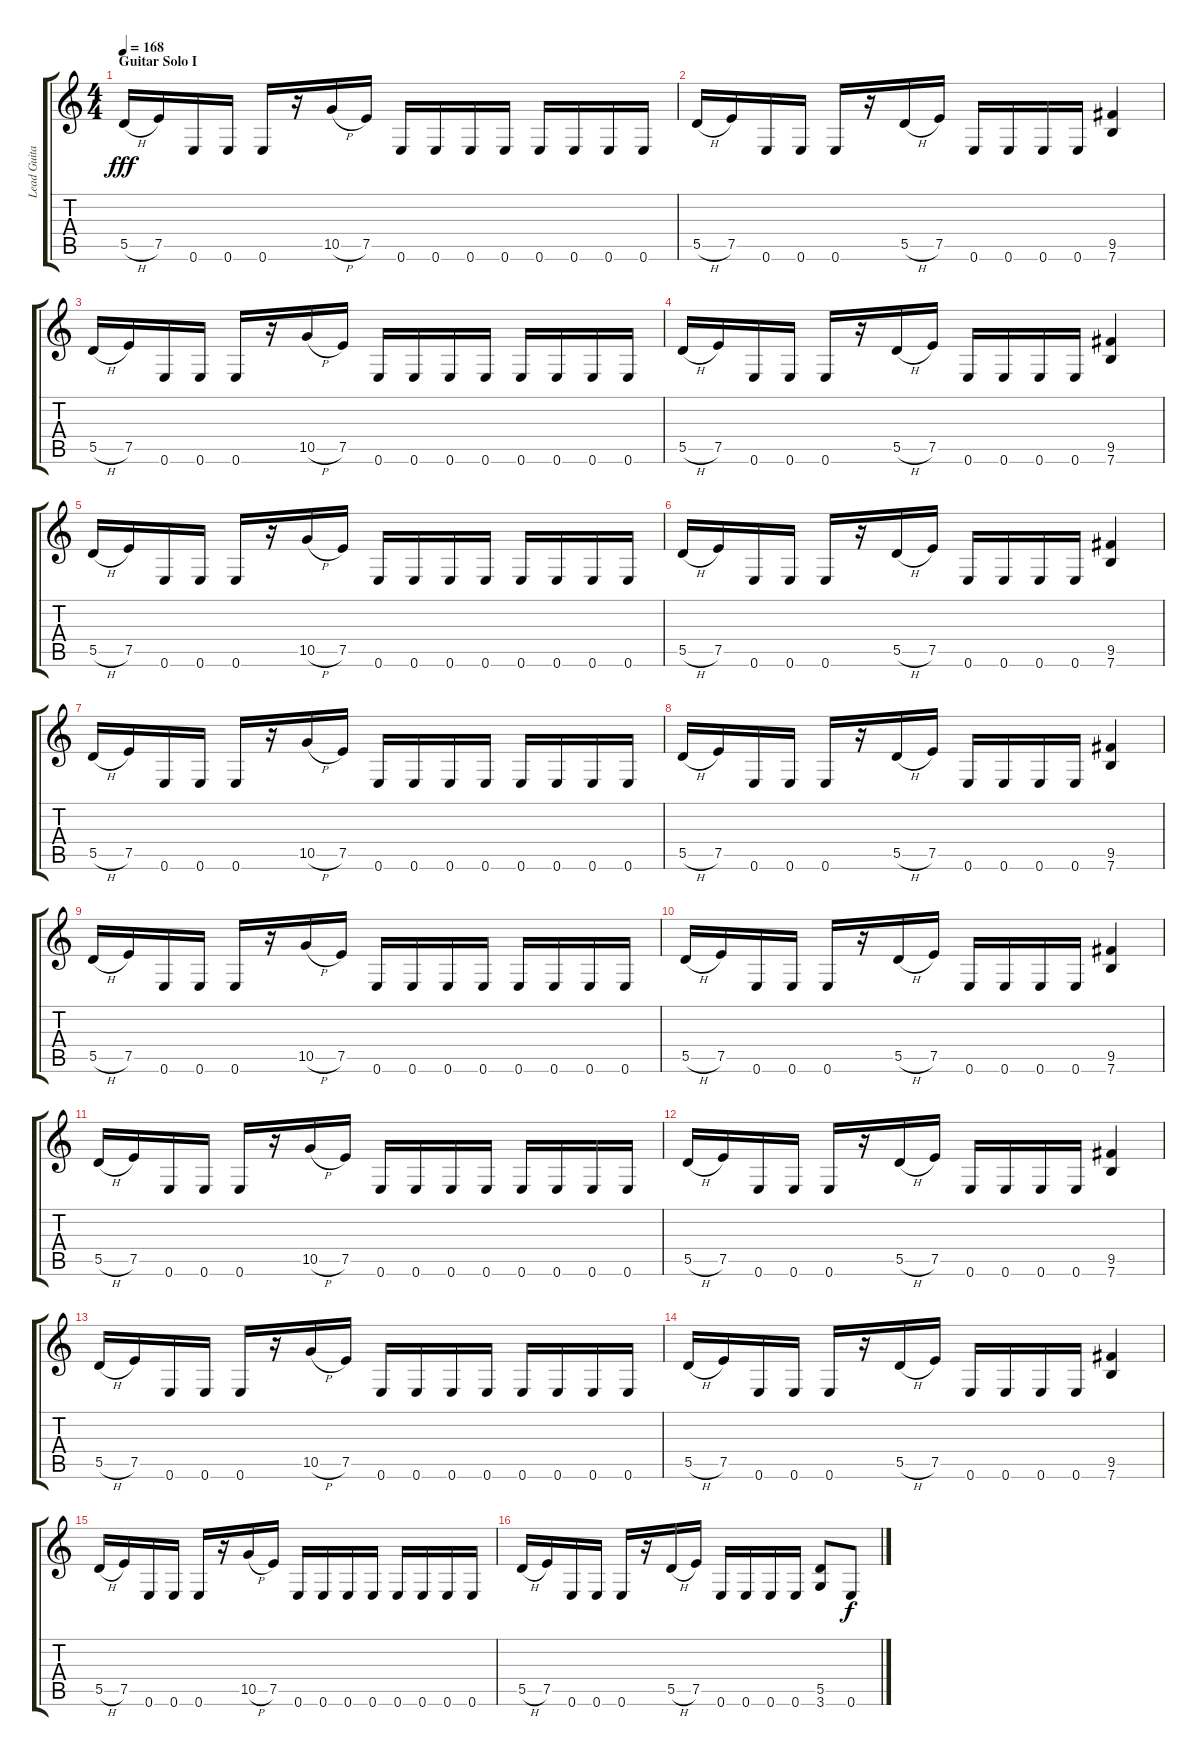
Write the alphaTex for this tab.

\track ("Lead Guitar (Marty Friedman)" "Lead Guita") {instrument distortionguitar}
\staff {score tabs}
\tuning (E4 B3 G3 D3 A2 E2) {hide}
\ts (4 4)
\section ("" "Guitar Solo I")
\tempo 168
\clef g2
\ks c
5.5{h}.16{dy fff} 7.5.16 0.6.16 0.6.16 0.6.16 r.16 10.5{h}.16 7.5.16 0.6.16 0.6.16 0.6.16 0.6.16 0.6.16 0.6.16 0.6.16 0.6.16 |
5.5{h}.16 7.5.16 0.6.16 0.6.16 0.6.16 r.16 5.5{h}.16 7.5.16 0.6.16 0.6.16 0.6.16 0.6.16 (9.5 7.6).4 |
5.5{h}.16 7.5.16 0.6.16 0.6.16 0.6.16 r.16 10.5{h}.16 7.5.16 0.6.16 0.6.16 0.6.16 0.6.16 0.6.16 0.6.16 0.6.16 0.6.16 |
5.5{h}.16 7.5.16 0.6.16 0.6.16 0.6.16 r.16 5.5{h}.16 7.5.16 0.6.16 0.6.16 0.6.16 0.6.16 (9.5 7.6).4 |
5.5{h}.16 7.5.16 0.6.16 0.6.16 0.6.16 r.16 10.5{h}.16 7.5.16 0.6.16 0.6.16 0.6.16 0.6.16 0.6.16 0.6.16 0.6.16 0.6.16 |
5.5{h}.16 7.5.16 0.6.16 0.6.16 0.6.16 r.16 5.5{h}.16 7.5.16 0.6.16 0.6.16 0.6.16 0.6.16 (9.5 7.6).4 |
5.5{h}.16 7.5.16 0.6.16 0.6.16 0.6.16 r.16 10.5{h}.16 7.5.16 0.6.16 0.6.16 0.6.16 0.6.16 0.6.16 0.6.16 0.6.16 0.6.16 |
5.5{h}.16 7.5.16 0.6.16 0.6.16 0.6.16 r.16 5.5{h}.16 7.5.16 0.6.16 0.6.16 0.6.16 0.6.16 (9.5 7.6).4 |
5.5{h}.16 7.5.16 0.6.16 0.6.16 0.6.16 r.16 10.5{h}.16 7.5.16 0.6.16 0.6.16 0.6.16 0.6.16 0.6.16 0.6.16 0.6.16 0.6.16 |
5.5{h}.16 7.5.16 0.6.16 0.6.16 0.6.16 r.16 5.5{h}.16 7.5.16 0.6.16 0.6.16 0.6.16 0.6.16 (9.5 7.6).4 |
5.5{h}.16 7.5.16 0.6.16 0.6.16 0.6.16 r.16 10.5{h}.16 7.5.16 0.6.16 0.6.16 0.6.16 0.6.16 0.6.16 0.6.16 0.6.16 0.6.16 |
5.5{h}.16 7.5.16 0.6.16 0.6.16 0.6.16 r.16 5.5{h}.16 7.5.16 0.6.16 0.6.16 0.6.16 0.6.16 (9.5 7.6).4 |
5.5{h}.16 7.5.16 0.6.16 0.6.16 0.6.16 r.16 10.5{h}.16 7.5.16 0.6.16 0.6.16 0.6.16 0.6.16 0.6.16 0.6.16 0.6.16 0.6.16 |
5.5{h}.16 7.5.16 0.6.16 0.6.16 0.6.16 r.16 5.5{h}.16 7.5.16 0.6.16 0.6.16 0.6.16 0.6.16 (9.5 7.6).4 |
5.5{h}.16 7.5.16 0.6.16 0.6.16 0.6.16 r.16 10.5{h}.16 7.5.16 0.6.16 0.6.16 0.6.16 0.6.16 0.6.16 0.6.16 0.6.16 0.6.16 |
5.5{h}.16 7.5.16 0.6.16 0.6.16 0.6.16 r.16 5.5{h}.16 7.5.16 0.6.16 0.6.16 0.6.16 0.6.16 (5.5 3.6).8 0.6.8{dy f}
